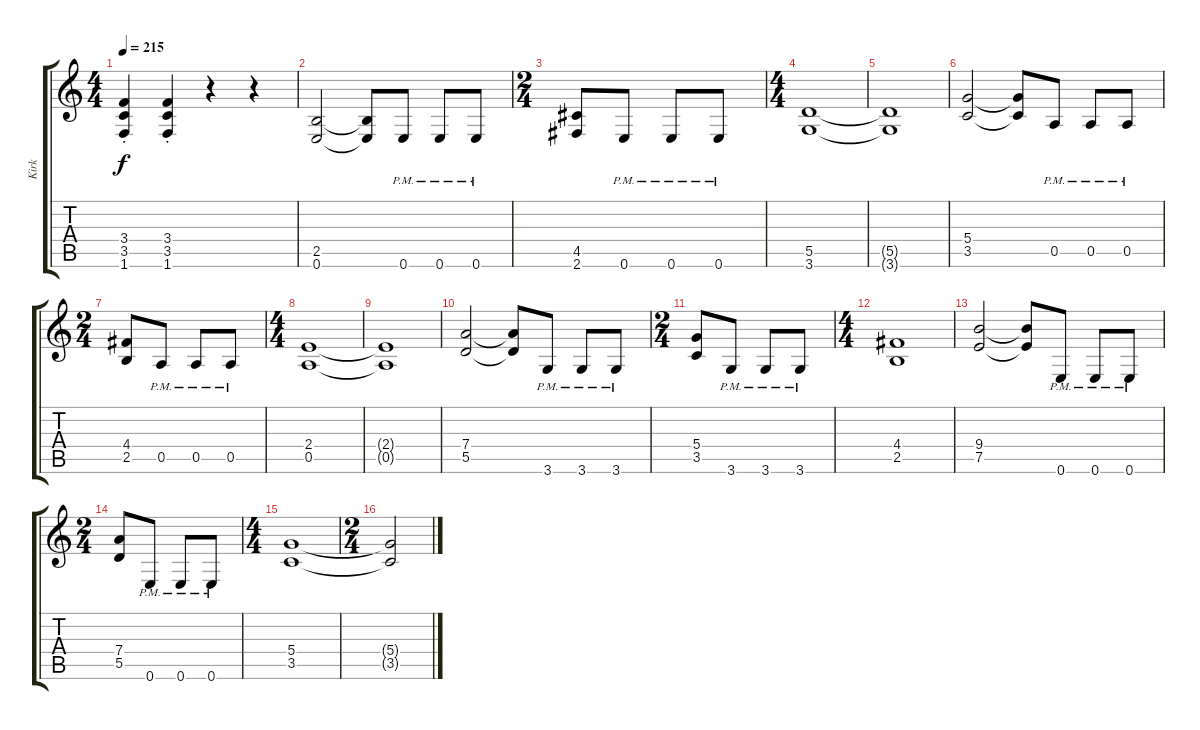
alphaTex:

\track ("Kirk" "Kirk") {instrument overdrivenguitar}
\staff {score tabs}
\tuning (E4 B3 G3 D3 A2 E2) {hide}
\ts (4 4)
\tempo 215
\clef g2
\ks c
(3.4{st} 3.5{st} 1.6{st}).4{dy f} (3.4{st} 3.5{st} 1.6{st}).4 r.4 r.4 |
(2.5 0.6).2 (2.5{t} 0.6{t}).8 0.6{pm}.8 0.6{pm}.8 0.6{pm}.8 |
\ts (2 4)
(4.5 2.6).8 0.6{pm}.8 0.6{pm}.8 0.6{pm}.8 |
\ts (4 4)
(5.5 3.6).1 |
(5.5{t} 3.6{t}).1 |
(5.4 3.5).2 (5.4{t} 3.5{t}).8 0.5{pm}.8 0.5{pm}.8 0.5{pm}.8 |
\ts (2 4)
(4.4 2.5).8 0.5{pm}.8 0.5{pm}.8 0.5{pm}.8 |
\ts (4 4)
(2.4 0.5).1 |
(2.4{t} 0.5{t}).1 |
(7.4 5.5).2 (7.4{t} 5.5{t}).8 3.6{pm}.8 3.6{pm}.8 3.6{pm}.8 |
\ts (2 4)
(5.4 3.5).8 3.6{pm}.8 3.6{pm}.8 3.6{pm}.8 |
\ts (4 4)
(4.4 2.5).1 |
(9.4 7.5).2 (9.4{t} 7.5{t}).8 0.6{pm}.8 0.6{pm}.8 0.6{pm}.8 |
\ts (2 4)
(7.4 5.5).8 0.6{pm}.8 0.6{pm}.8 0.6{pm}.8 |
\ts (4 4)
(5.4 3.5).1 |
\ts (2 4)
(5.4{t} 3.5{t}).2
